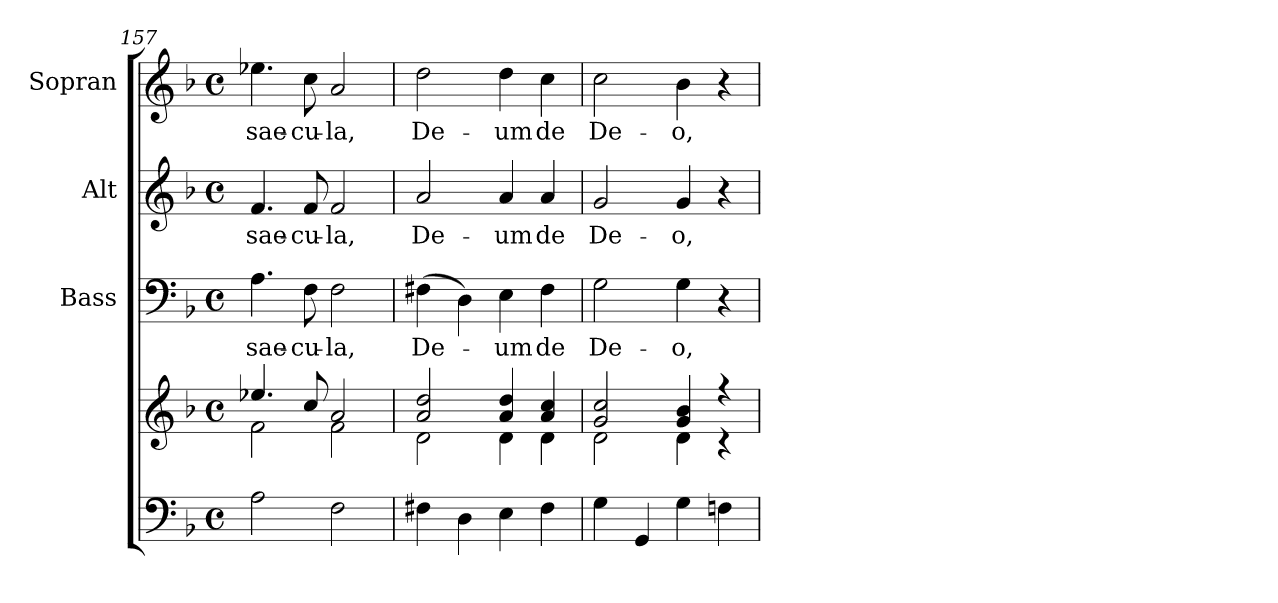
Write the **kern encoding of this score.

**kern	**kern	**kern	**text	**kern	**text	**kern	**text
*part4	*part4	*part3	*part3	*part2	*part2	*part1	*part1
*staff5	*staff4	*staff3	*staff3	*staff2	*staff2	*staff1	*staff1
*	*	*I"Bass	*	*I"Alt	*	*I"Sopran	*
*	*	*I'B.	*	*I'A.	*	*I'S.	*
!!LO:PB:g=z
*clefF4	*clefG2	*clefF4	*	*clefG2	*	*clefG2	*
*k[b-]	*k[b-]	*k[b-]	*	*k[b-]	*	*k[b-]	*
*F:	*F:	*F:	*	*F:	*	*F:	*
*M4/4	*M4/4	*M4/4	*	*M4/4	*	*M4/4	*
*met(c)	*met(c)	*met(c)	*	*met(c)	*	*met(c)	*
=157	=157	=157	=157	=157	=157	=157	=157
*	*^	*	*	*	*	*	*
!	!	!	!	!LO:LY:b	!	!LO:LY:b	!	!LO:LY:b
2A\	4.ee-X/	2f\	4.A\	sae-	4.f/	sae-	4.ee-X\	sae-
!	!	!	!	!LO:LY:b	!	!LO:LY:b	!	!LO:LY:b
.	8cc/	.	8F\	-cu-	8f/	-cu-	8cc\	-cu-
!	!	!	!	!LO:LY:b	!	!LO:LY:b	!	!LO:LY:b
2F\	2a/	2f\	2F\	-la,	2f/	-la,	2a/	-la,
=158	=158	=158	=158	=158	=158	=158	=158	=158
!	!	!	!	!LO:LY:b	!	!LO:LY:b	!	!LO:LY:b
4F#X\	2a/ 2dd/	2d\	(>4F#X\	De-	2a/	De-	2dd\	De-
4D\	.	.	4D\)	.	.	.	.	.
!	!	!	!	!LO:LY:b	!	!LO:LY:b	!	!LO:LY:b
4E\	4a/ 4dd/	4d\	4E\	-um	4a/	-um	4dd\	-um
!	!	!	!	!LO:LY:b	!	!LO:LY:b	!	!LO:LY:b
4F#\	4a/ 4cc/	4d\	4F#\	de	4a/	de	4cc\	de
=159	=159	=159	=159	=159	=159	=159	=159	=159
!	!	!	!	!LO:LY:b	!	!LO:LY:b	!	!LO:LY:b
4G\	2g/ 2cc/	2d\	2G\	De-	2g/	De-	2cc\	De-
4GG/	.	.	.	.	.	.	.	.
!	!	!	!	!LO:LY:b	!	!LO:LY:b	!	!LO:LY:b
4G\	4g/ 4b-/	4d\	4G\	-o,	4g/	-o,	4b-\	-o,
4Fn\	4r	4r	4r	.	4r	.	4r	.
*	*v	*v	*	*	*	*	*	*
=	=	=	=	=	=	=	=
*-	*-	*-	*-	*-	*-	*-	*-
